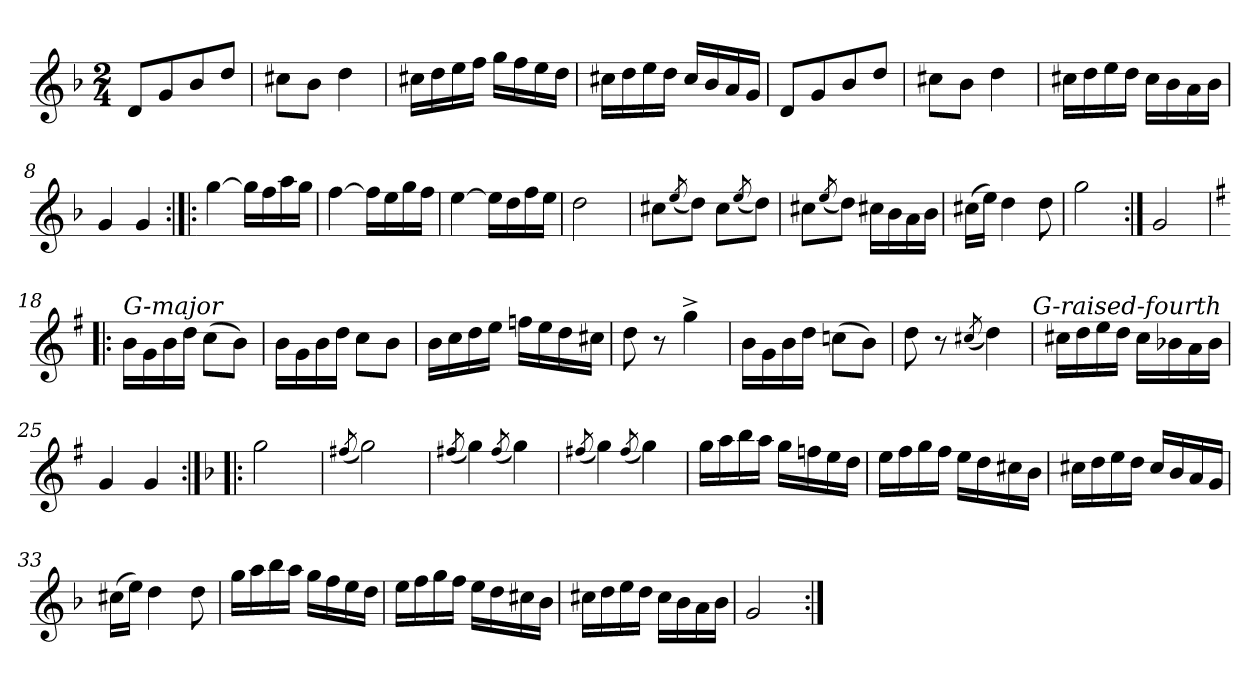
**kern
*part1
*staff1
*clefG2
*k[b-]
*G:dor
*M2/4
=1
8dL
8g
8b-
8ddJ
=2
8cc#XL
8b-J
4dd
=3
16cc#XLL
16dd
16ee
16ffJJ
16ggLL
16ff
16ee
16ddJJ
=4
16cc#XLL
16dd
16ee
16ddJJ
16cc#LL
16b-
16a
16gJJ
=5
8dL
8g
8b-
8ddJ
=6
8cc#XL
8b-J
4dd
=7
16cc#XLL
16dd
16ee
16ddJJ
16cc#LL
16b-
16a
16b-JJ
=8
4g
4g
=9:|!|:
[4gg
16ggLL]
16ff
16aa
16ggJJ
=10
[4ff
16ffLL]
16ee
16gg
16ffJJ
=11
[4ee
16eeLL]
16dd
16ff
16eeJJ
=12
2dd
=13
8cc#XL
(8qee/
8ddJ)
8cc#L
(8qee/
8ddJ)
=14
8cc#XL
(8qee/
8ddJ)
16cc#XLL
16b-
16a
16b-JJ
=15
(16cc#XLL
16eeJJ)
4dd
8dd
=16
2gg
=17:|!
2g
=18!|:
*k[f#]
!LO:TX:a:i:t=G-major
16bLL
16g
16b
16ddJJ
(8ccL
8bJ)
=19
16bLL
16g
16b
16ddJJ
8ccL
8bJ
=20
16bLL
16cc
16dd
16eeJJ
16ffnLL
16ee
16dd
16cc#XJJ
=21
8dd
8r
4gg^
=22
16bLL
16g
16b
16ddJJ
(8ccnL
8bJ)
=23
8dd
8r
(8qcc#X/
4dd)
!LO:TX:a:i:t=G-raised-fourth
=24
16cc#XLL
16dd
16ee
16ddJJ
16cc#LL
16b-X
16a
16b-JJ
=25
4g
4g
=26:|!|:
*k[b-]
2gg
=27
(8qff#X/
2gg)
=28
(8qff#X/
4gg)
(8qff#/
4gg)
=29
(8qff#X/
4gg)
(8qff#/
4gg)
=30
16ggLL
16aa
16bb-
16aaJJ
16ggLL
16ffn
16ee
16ddJJ
=31
16eeLL
16ff
16gg
16ffJJ
16eeLL
16dd
16cc#X
16b-JJ
=32
16cc#XLL
16dd
16ee
16ddJJ
16cc#LL
16b-
16a
16gJJ
=33
(16cc#XLL
16eeJJ)
4dd
8dd
=34
16ggLL
16aa
16bb-
16aaJJ
16ggLL
16ff
16ee
16ddJJ
=35
16eeLL
16ff
16gg
16ffJJ
16eeLL
16dd
16cc#X
16b-JJ
=36
16cc#XLL
16dd
16ee
16ddJJ
16cc#LL
16b-
16a
16b-JJ
=37
2g
=:|!
*-
